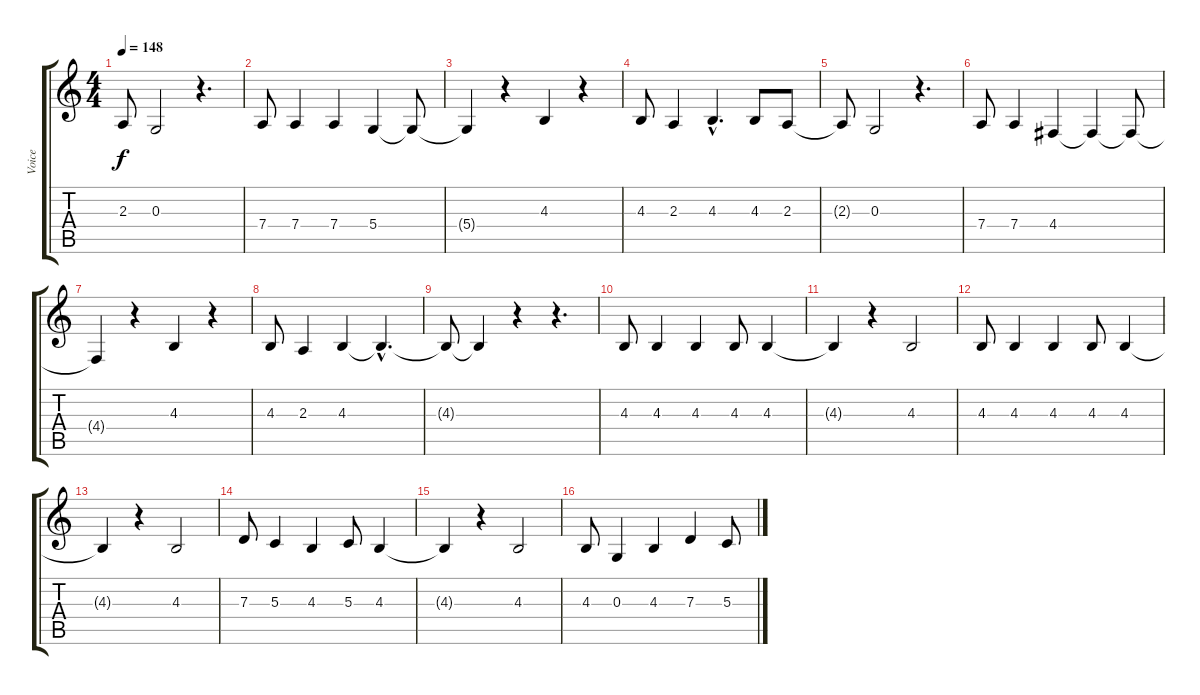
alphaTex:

\track ("Voice" "Voice") {instrument cello}
\staff {score tabs}
\tuning (E4 B3 G3 D3 A2 E2) {hide}
\ts (4 4)
\tempo 148
\clef g2
\ks c
2.3{t}.8{dy f} 0.3.2 r.4{d} |
7.4.8 7.4.4 7.4.4 5.4.4 5.4{t}.8 |
5.4{t}.4 r.4 4.3.4 r.4 |
4.3.8 2.3.4 4.3{hac}.4{d} 4.3.8 2.3.8 |
2.3{t}.8 0.3.2 r.4{d} |
7.4.8 7.4.4 4.4.4 4.4{t}.4 4.4{t}.8 |
4.4{t}.4 r.4 4.3.4 r.4 |
4.3.8 2.3.4 4.3.4 4.3{hac t}.4{d} |
4.3{t}.8 4.3{t}.4 r.4 r.4{d} |
4.3.8 4.3.4 4.3.4 4.3.8 4.3.4 |
4.3{t}.4 r.4 4.3.2 |
4.3.8 4.3.4 4.3.4 4.3.8 4.3.4 |
4.3{t}.4 r.4 4.3.2 |
7.3.8 5.3.4 4.3.4 5.3.8 4.3.4 |
4.3{t}.4 r.4 4.3.2 |
4.3.8 0.3.4 4.3.4 7.3.4 5.3.8
